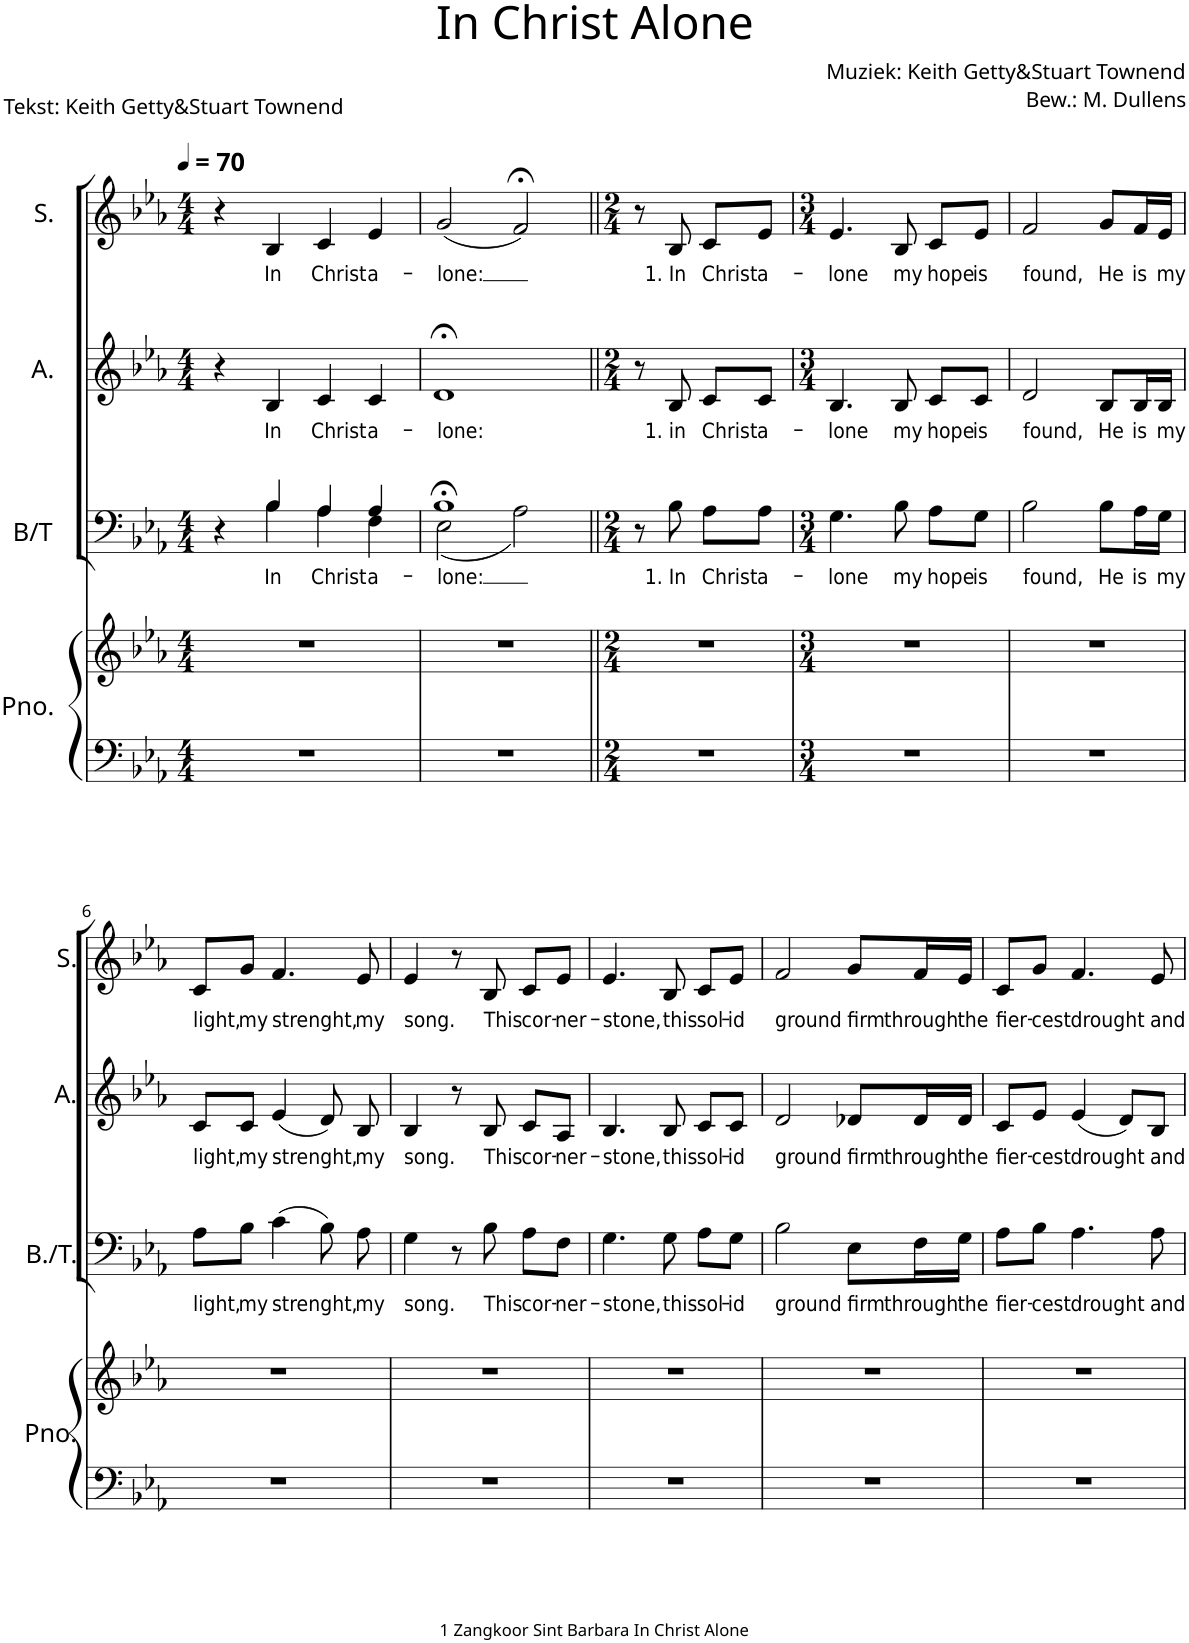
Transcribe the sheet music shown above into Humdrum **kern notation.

**kern	**kern	**kern	**text	**kern	**text	**kern	**text
*part4	*part4	*part3	*part3	*part2	*part2	*part1	*part1
*staff5	*staff4	*staff3	*staff3	*staff2	*staff2	*staff1	*staff1
*I"Pno.	*	*I"B/T	*	*I"A.	*	*I"S.	*
*I'Pno.	*	*I'B./T.	*	*I'A.	*	*I'S.	*
*clefF4	*clefG2	*clefF4	*	*clefG2	*	*clefG2	*
*k[b-e-a-]	*k[b-e-a-]	*k[b-e-a-]	*	*k[b-e-a-]	*	*k[b-e-a-]	*
*M4/4	*M4/4	*M4/4	*	*M4/4	*	*M4/4	*
*MM70	*MM70	*MM70	*	*MM70	*	*MM70	*
=1	=1	=1	=1	=1	=1	=1	=1
*	*	*^	*	*	*	*	*
1r	1r	4r	4ryy	.	4r	.	4r	.
!	!	!	!	!LO:LY:b	!	!LO:LY:b	!	!LO:LY:b
.	.	4B-/	4B-\	In	4B-/	In	4B-/	In
!	!	!	!	!LO:LY:b	!	!LO:LY:b	!	!LO:LY:b
.	.	4A-/	4A-\	Christ	4c/	Christ	4c/	Christ
!	!	!	!	!LO:LY:b	!	!LO:LY:b	!	!LO:LY:b
.	.	4A-/	4F\	a-	4c/	a-	4e-/	a-
=2	=2	=2	=2	=2	=2	=2	=2	=2
!	!	!	!	!LO:LY:b	!	!LO:LY:b	!	!LO:LY:b
1r	1r	1B-;<	(2E-\	-lone:	1d;<	-lone:	(2g/	-lone:
.	.	.	2A-\)	.	.	.	2f;</)	.
*	*	*v	*v	*	*	*	*	*
=3||	=3||	=3||	=3||	=3||	=3||	=3||	=3||
*M2/4	*M2/4	*M2/4	*	*M2/4	*	*M2/4	*
2r	2r	8r	.	8r	.	8r	.
!	!	!	!LO:LY:b	!	!LO:LY:b	!	!LO:LY:b
.	.	8B-\	1. In	8B-/	1. in	8B-/	1. In
!	!	!	!LO:LY:b	!	!LO:LY:b	!	!LO:LY:b
.	.	8A-\L	Christ	8c/L	Christ	8c/L	Christ
!	!	!	!LO:LY:b	!	!LO:LY:b	!	!LO:LY:b
.	.	8A-\J	a-	8c/J	a-	8e-/J	a-
=4	=4	=4	=4	=4	=4	=4	=4
*M3/4	*M3/4	*M3/4	*	*M3/4	*	*M3/4	*
!	!	!	!LO:LY:b	!	!LO:LY:b	!	!LO:LY:b
2.r	2.r	4.G\	-lone	4.B-/	-lone	4.e-/	-lone
!	!	!	!LO:LY:b	!	!LO:LY:b	!	!LO:LY:b
.	.	8B-\	my	8B-/	my	8B-/	my
!	!	!	!LO:LY:b	!	!LO:LY:b	!	!LO:LY:b
.	.	8A-\L	hope	8c/L	hope	8c/L	hope
!	!	!	!LO:LY:b	!	!LO:LY:b	!	!LO:LY:b
.	.	8G\J	is	8c/J	is	8e-/J	is
=5	=5	=5	=5	=5	=5	=5	=5
!	!	!	!LO:LY:b	!	!LO:LY:b	!	!LO:LY:b
2.r	2.r	2B-\	found,	2d/	found,	2f/	found,
!	!	!	!LO:LY:b	!	!LO:LY:b	!	!LO:LY:b
.	.	8B-\L	He	8B-/L	He	8g/L	He
!	!	!	!LO:LY:b	!	!LO:LY:b	!	!LO:LY:b
.	.	16A-\L	is	16B-/L	is	16f/L	is
!	!	!	!LO:LY:b	!	!LO:LY:b	!	!LO:LY:b
.	.	16G\JJ	my	16B-/JJ	my	16e-/JJ	my
!!LO:LB:g=z
=6	=6	=6	=6	=6	=6	=6	=6
!	!	!	!LO:LY:b	!	!LO:LY:b	!	!LO:LY:b
2.r	2.r	8A-\L	light,	8c/L	light,	8c/L	light,
!	!	!	!LO:LY:b	!	!LO:LY:b	!	!LO:LY:b
.	.	8B-\J	my	8c/J	my	8g/J	my
!	!	!	!LO:LY:b	!	!LO:LY:b	!	!LO:LY:b
.	.	(4c\	strenght,	(4e-/	strenght,	4.f/	strenght,
.	.	8B-\)	.	8d/)	.	.	.
!	!	!	!LO:LY:b	!	!LO:LY:b	!	!LO:LY:b
.	.	8A-\	my	8B-/	my	8e-/	my
=7	=7	=7	=7	=7	=7	=7	=7
!	!	!	!LO:LY:b	!	!LO:LY:b	!	!LO:LY:b
2.r	2.r	4G\	song.	4B-/	song.	4e-/	song.
.	.	8r	.	8r	.	8r	.
!	!	!	!LO:LY:b	!	!LO:LY:b	!	!LO:LY:b
.	.	8B-\	This	8B-/	This	8B-/	This
!	!	!	!LO:LY:b	!	!LO:LY:b	!	!LO:LY:b
.	.	8A-\L	cor-	8c/L	cor-	8c/L	cor-
!	!	!	!LO:LY:b	!	!LO:LY:b	!	!LO:LY:b
.	.	8F\J	-ner-	8A-/J	-ner-	8e-/J	-ner-
=8	=8	=8	=8	=8	=8	=8	=8
!	!	!	!LO:LY:b	!	!LO:LY:b	!	!LO:LY:b
2.r	2.r	4.G\	-stone,	4.B-/	-stone,	4.e-/	-stone,
!	!	!	!LO:LY:b	!	!LO:LY:b	!	!LO:LY:b
.	.	8G\	this	8B-/	this	8B-/	this
!	!	!	!LO:LY:b	!	!LO:LY:b	!	!LO:LY:b
.	.	8A-\L	sol-	8c/L	sol-	8c/L	sol-
!	!	!	!LO:LY:b	!	!LO:LY:b	!	!LO:LY:b
.	.	8G\J	-id	8c/J	-id	8e-/J	-id
=9	=9	=9	=9	=9	=9	=9	=9
!	!	!	!LO:LY:b	!	!LO:LY:b	!	!LO:LY:b
2.r	2.r	2B-\	ground	2d/	ground	2f/	ground
!	!	!	!LO:LY:b	!	!LO:LY:b	!	!LO:LY:b
.	.	8E-\L	firm	8d-X/L	firm	8g/L	firm
!	!	!	!LO:LY:b	!	!LO:LY:b	!	!LO:LY:b
.	.	16F\L	through	16d-/L	through	16f/L	through
!	!	!	!LO:LY:b	!	!LO:LY:b	!	!LO:LY:b
.	.	16G\JJ	the	16d-/JJ	the	16e-/JJ	the
=10	=10	=10	=10	=10	=10	=10	=10
!	!	!	!LO:LY:b	!	!LO:LY:b	!	!LO:LY:b
2.r	2.r	8A-\L	fier-	8c/L	fier-	8c/L	fier-
!	!	!	!LO:LY:b	!	!LO:LY:b	!	!LO:LY:b
.	.	8B-\J	-cest	8e-/J	-cest	8g/J	-cest
!	!	!	!LO:LY:b	!	!LO:LY:b	!	!LO:LY:b
.	.	4.A-\	drought	(4e-/	drought	4.f/	drought
.	.	.	.	8d/L)	.	.	.
!	!	!	!LO:LY:b	!	!LO:LY:b	!	!LO:LY:b
.	.	8A-\	and	8B-/J	and	8e-/	and
=	=	=	=	=	=	=	=
*-	*-	*-	*-	*-	*-	*-	*-
